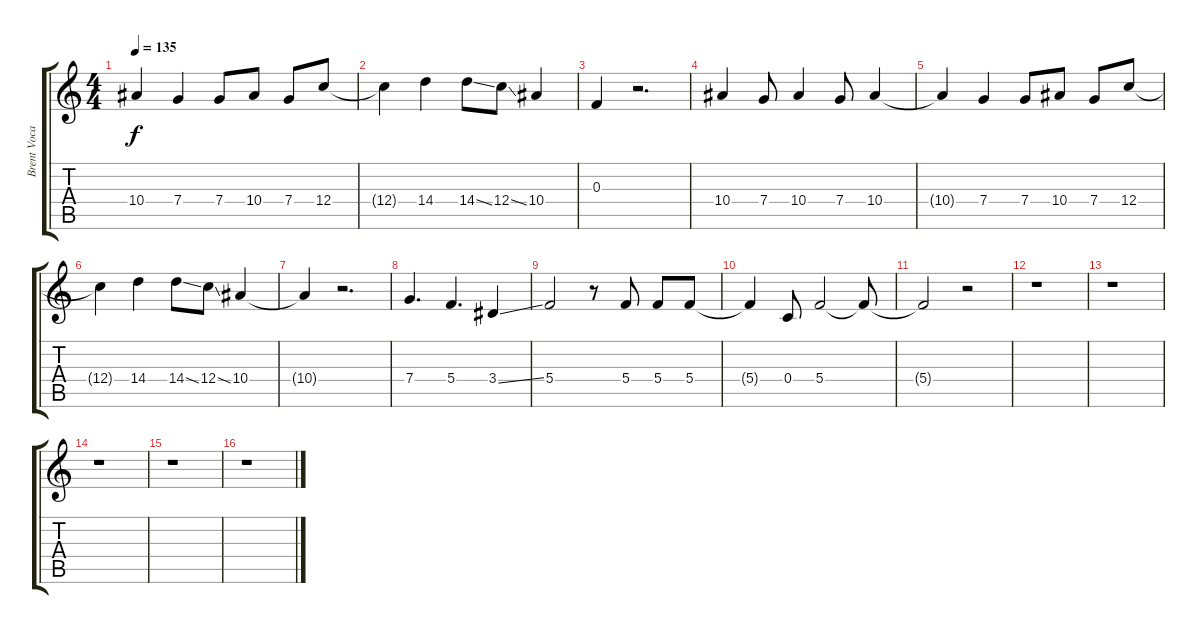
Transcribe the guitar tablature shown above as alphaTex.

\track ("Brent Vocals" "Brent Voca") {instrument overdrivenguitar}
\staff {score tabs}
\tuning (D4 A3 F3 C3 G2 C2) {hide}
\ts (4 4)
\tempo 135
\clef g2
\ks c
10.4{t}.4{dy f} 7.4.4 7.4.8 10.4.8 7.4.8 12.4.8 |
12.4{t}.4 14.4.4 14.4{ss}.8 12.4{ss}.8 10.4.4 |
0.3.4 r.2{d} |
10.4.4 7.4.8 10.4.4 7.4.8 10.4.4 |
10.4{t}.4 7.4.4 7.4.8 10.4.8 7.4.8 12.4.8 |
12.4{t}.4 14.4.4 14.4{ss}.8 12.4{ss}.8 10.4.4 |
10.4{t}.4 r.2{d} |
7.4.4{d} 5.4.4{d} 3.4{ss}.4 |
5.4.2 r.8 5.4.8 5.4.8 5.4.8 |
5.4{t}.4 0.4.8 5.4.2 5.4{t}.8 |
5.4{t}.2 r.2 |
r.1 |
r.1 |
r.1 |
r.1 |
r.1
